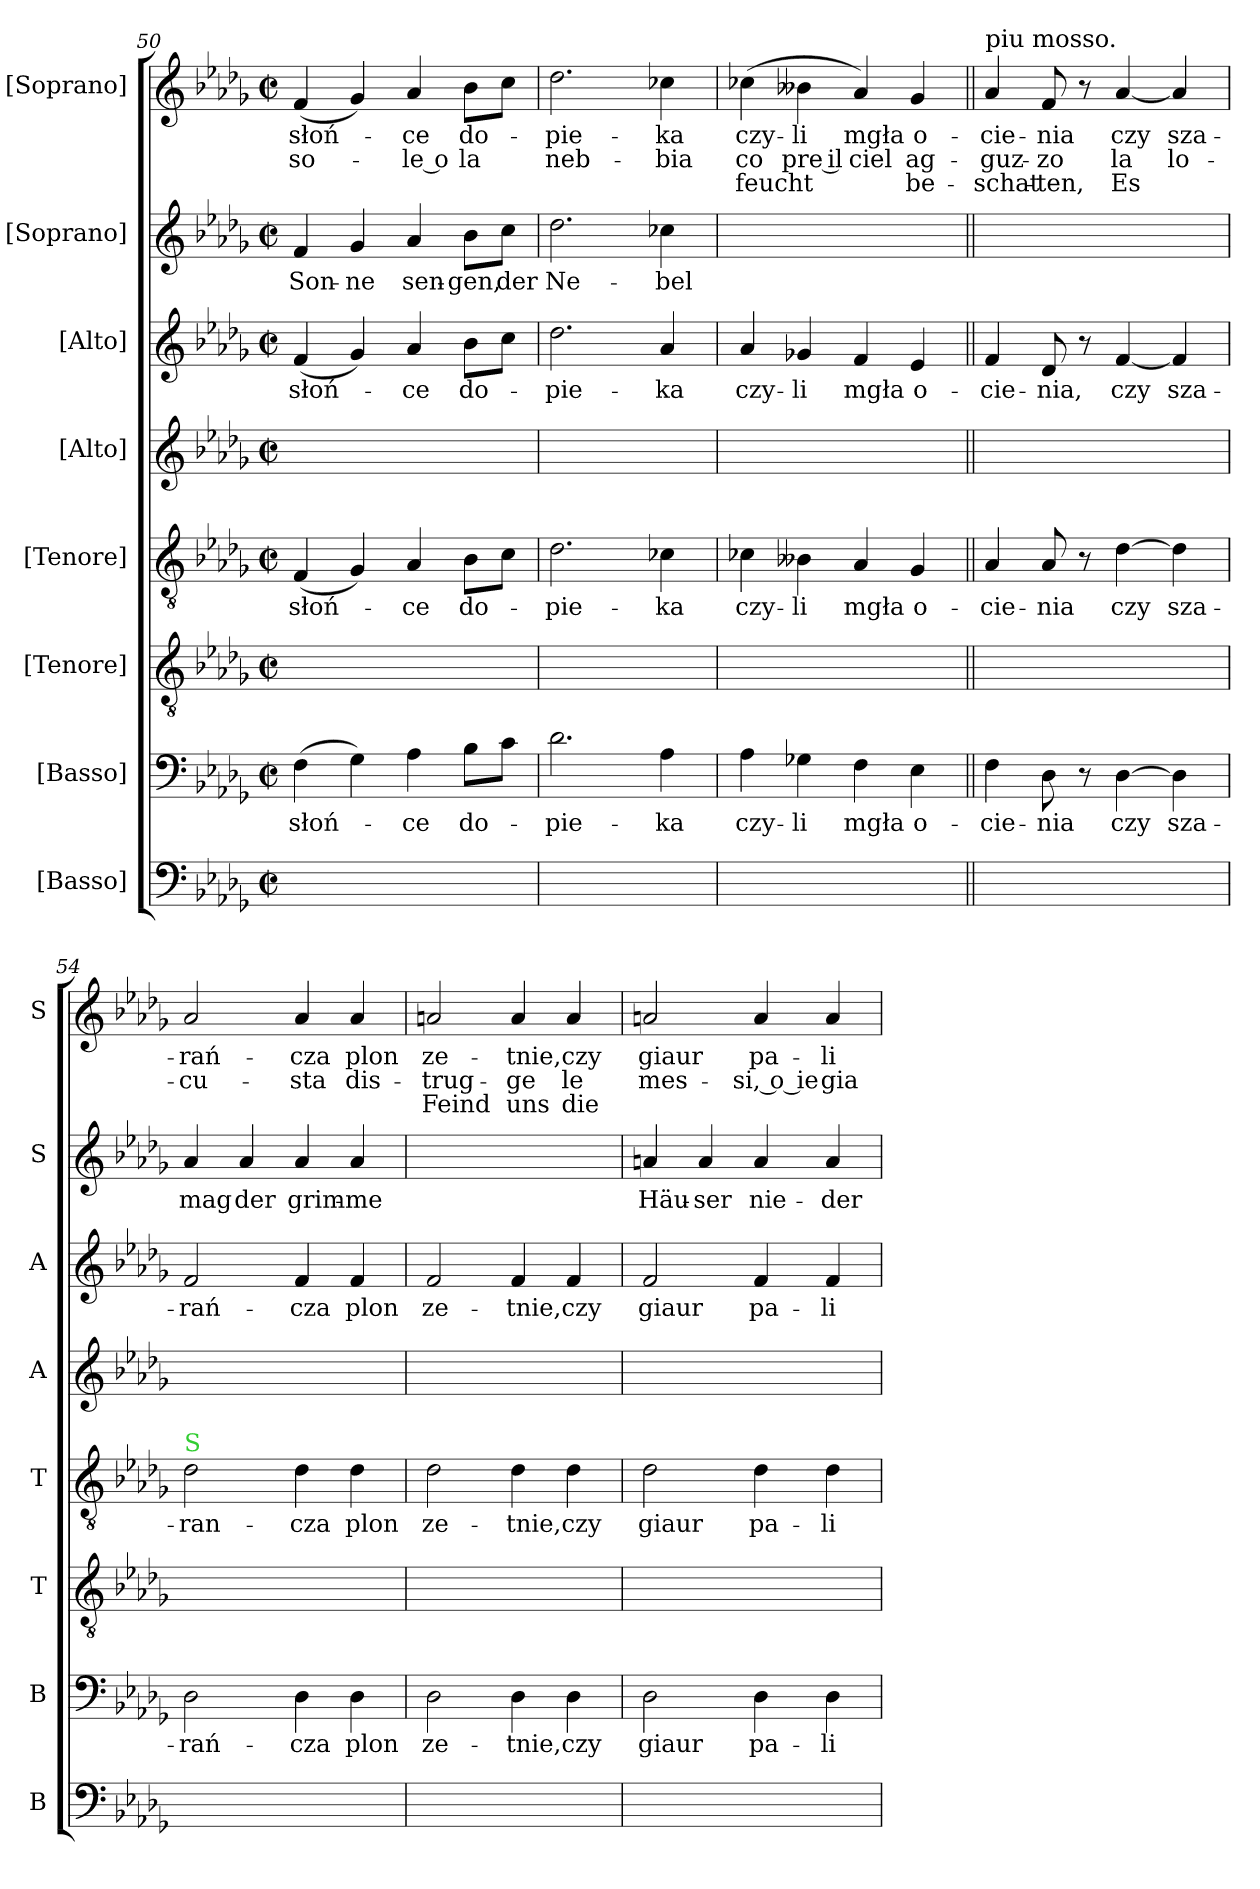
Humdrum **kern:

**kern	**kern	**text	**kern	**kern	**text	**kern	**kern	**text	**kern	**text	**kern	**text	**text	**text
*part8	*part7	*part7	*part6	*part5	*part5	*part4	*part3	*part3	*part2	*part2	*part1	*part1	*part1	*part1
*staff8	*staff7	*staff7	*staff6	*staff5	*staff5	*staff4	*staff3	*staff3	*staff2	*staff2	*staff1	*staff1	*staff1	*staff1
*I"[Basso]	*I"[Basso]	*	*I"[Tenore]	*I"[Tenore]	*	*I"[Alto]	*I"[Alto]	*	*I"[Soprano]	*	*I"[Soprano]	*	*	*
*I'B	*I'B	*	*I'T	*I'T	*	*I'A	*I'A	*	*I'S	*	*I'S	*	*	*
*clefF4	*clefF4	*	*clefGv2	*clefGv2	*	*clefG2	*clefG2	*	*clefG2	*	*clefG2	*	*	*
*k[b-e-a-d-g-]	*k[b-e-a-d-g-]	*	*k[b-e-a-d-g-]	*k[b-e-a-d-g-]	*	*k[b-e-a-d-g-]	*k[b-e-a-d-g-]	*	*k[b-e-a-d-g-]	*	*k[b-e-a-d-g-]	*	*	*
*M2/2	*M2/2	*	*M2/2	*M2/2	*	*M2/2	*M2/2	*	*M2/2	*	*M2/2	*	*	*
*met(c|)	*met(c|)	*	*met(c|)	*met(c|)	*	*met(c|)	*met(c|)	*	*met(c|)	*	*met(c|)	*	*	*
=50	=50	=50	=50	=50	=50	=50	=50	=50	=50	=50	=50	=50	=50	=50
!	!	!	!	!	!	!	!	!	!	!	!	!	!LO:LY:color=red	!
1ryy	(>4F\	słoń-	1ryy	(<4F/	słoń-	1ryy	(<4f/	słoń-	4f/	Son-	(<4f/	słoń-	so-	.
.	4G-\)	.	.	4G-/)	.	.	4g-/)	.	4g-/	-ne	4g-/)	.	.	.
!	!	!	!	!	!	!	!	!	!	!	!	!	!LO:LY:color=red	!
.	4A-\	-ce	.	4A-/	-ce	.	4a-/	-ce	4a-/	sen-	4a-/	-ce	-le o	.
!	!	!	!	!	!	!	!	!	!	!	!	!	!LO:LY:color=red	!
.	8B-\L	do-	.	8B-\L	do-	.	8b-\L	do-	8b-\L	-gen,	8b-\L	do-	la	.
.	8c\J	.	.	8c\J	.	.	8cc\J	.	8cc\J	der	8cc\J	.	.	.
=51	=51	=51	=51	=51	=51	=51	=51	=51	=51	=51	=51	=51	=51	=51
!	!	!	!	!	!	!	!	!	!	!	!	!	!LO:LY:color=red	!
1ryy	2.d-\	-pie-	1ryy	2.d-\	-pie-	1ryy	2.dd-\	-pie-	2.dd-\	Ne-	2.dd-\	-pie-	neb-	.
!	!	!	!	!	!	!	!	!	!	!	!	!	!LO:LY:color=red	!
.	4A-\	-ka	.	4c-X\	-ka	.	4a-/	-ka	4cc-X\	-bel	4cc-X\	-ka	-bia	.
=52	=52	=52	=52	=52	=52	=52	=52	=52	=52	=52	=52	=52	=52	=52
!	!	!	!	!	!	!	!	!	!	!	!	!	!LO:LY:color=red	!
1ryy	4A-\	czy-	1ryy	4c-X\	czy-	1ryy	4a-/	czy-	1ryy	.	(>4cc-X\	czy-	co	feucht
!	!	!	!	!	!	!	!	!	!	!	!	!	!LO:LY:color=red	!
.	4G-X\	-li	.	4B--X\	-li	.	4g-X/	-li	.	.	4b--X\	-li	pre il	.
!	!	!	!	!	!	!	!	!	!	!	!	!	!LO:LY:color=red	!
.	4F\	mgła	.	4A-/	mgła	.	4f/	mgła	.	.	4a-/)	mgła	ciel	.
!	!	!	!	!	!	!	!	!	!	!	!	!	!LO:LY:color=red	!
.	4E-\	o-	.	4G-/	o-	.	4e-/	o-	.	.	4g-/	o-	ag-	be-
=53||	=53||	=53||	=53||	=53||	=53||	=53||	=53||	=53||	=53||	=53||	=53||	=53||	=53||	=53||
!	!	!	!	!	!	!	!	!	!	!	!LO:TX:a:t=piu mosso.	!	!	!
!	!	!	!	!	!	!	!	!	!	!	!	!	!LO:LY:color=red	!
1ryy	4F\	-cie-	1ryy	4A-/	-cie-	1ryy	4f/	-cie-	1ryy	.	4a-/	-cie-	-guz-	-schat-
!	!	!	!	!	!	!	!	!	!	!	!	!	!LO:LY:color=red	!
.	8D-\	-nia	.	8A-/	-nia	.	8d-/	-nia,	.	.	8f/	-nia	-zo	-ten,
.	8r	.	.	8r	.	.	8r	.	.	.	8r	.	.	.
!	!	!	!	!	!	!	!	!	!	!	!	!	!LO:LY:color=red	!
.	[4D-\	czy	.	[4d-\	czy	.	[4f/	czy	.	.	[4a-/	czy	la	Es
!	!	!	!	!	!	!	!	!	!	!	!	!	!LO:LY:color=red	!
.	4D-\]	sza-	.	4d-\]	sza-	.	4f/]	sza-	.	.	4a-/]	sza-	lo-	.
=54	=54	=54	=54	=54	=54	=54	=54	=54	=54	=54	=54	=54	=54	=54
!	!	!	!	!LO:TX:a:color=limegreen:t=S	!	!	!	!	!	!	!	!	!	!
!	!	!	!	!	!	!	!	!	!	!	!	!	!LO:LY:color=red	!
1ryy	2D-\	-rań-	1ryy	2d-\	-ran-	1ryy	2f/	-rań-	4a-/	mag	2a-/	-rań-	-cu-	.
.	.	.	.	.	.	.	.	.	4a-/	der	.	.	.	.
!	!	!	!	!	!	!	!	!	!	!	!	!	!LO:LY:color=red	!
.	4D-\	-cza	.	4d-\	-cza	.	4f/	-cza	4a-/	grim-	4a-/	-cza	-sta	.
!	!	!	!	!	!	!	!	!	!	!	!	!	!LO:LY:color=red	!
.	4D-\	plon	.	4d-\	plon	.	4f/	plon	4a-/	-me	4a-/	plon	dis-	.
=55	=55	=55	=55	=55	=55	=55	=55	=55	=55	=55	=55	=55	=55	=55
!	!	!	!	!	!	!	!	!	!	!	!	!	!LO:LY:color=red	!
1ryy	2D-\	ze-	1ryy	2d-\	ze-	1ryy	2f/	ze-	1ryy	.	2an/	ze-	-trug-	Feind
!	!	!	!	!	!	!	!	!	!	!	!	!	!LO:LY:color=red	!
.	4D-\	-tnie,	.	4d-\	-tnie,	.	4f/	-tnie,	.	.	4a/	-tnie,	-ge	uns
!	!	!	!	!	!	!	!	!	!	!	!	!	!LO:LY:color=red	!
.	4D-\	czy	.	4d-\	czy	.	4f/	czy	.	.	4a/	czy	le	die
=56	=56	=56	=56	=56	=56	=56	=56	=56	=56	=56	=56	=56	=56	=56
!	!	!	!	!	!	!	!	!	!	!	!	!	!LO:LY:color=red	!
1ryy	2D-\	giaur	1ryy	2d-\	giaur	1ryy	2f/	giaur	4an/	Häu-	2an/	giaur	mes-	.
.	.	.	.	.	.	.	.	.	4a/	-ser	.	.	.	.
!	!	!	!	!	!	!	!	!	!	!	!	!	!LO:LY:color=red	!
.	4D-\	pa-	.	4d-\	pa-	.	4f/	pa-	4a/	nie-	4a/	pa-	-si, o ie	.
!	!	!	!	!	!	!	!	!	!	!	!	!	!LO:LY:color=red	!
.	4D-\	-li	.	4d-\	-li	.	4f/	-li	4a/	-der-	4a/	-li	gia-	.
=	=	=	=	=	=	=	=	=	=	=	=	=	=	=
*-	*-	*-	*-	*-	*-	*-	*-	*-	*-	*-	*-	*-	*-	*-
